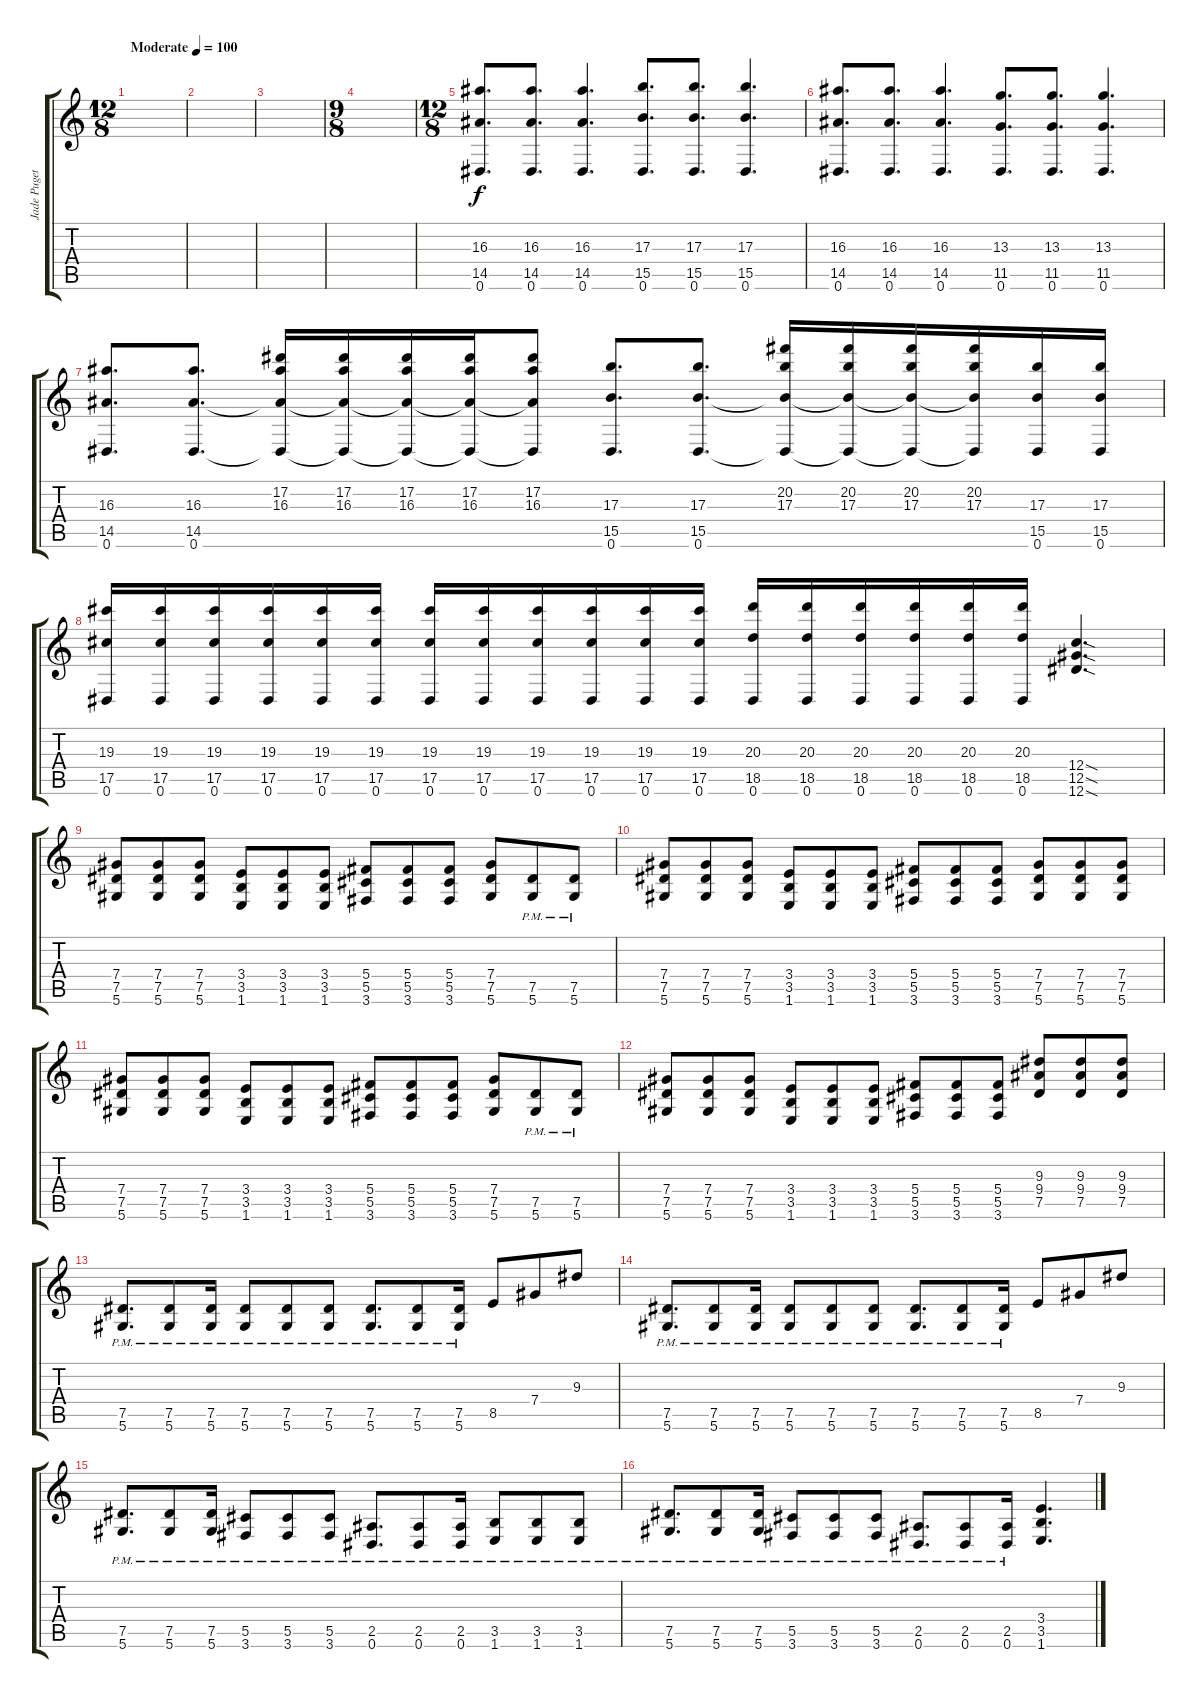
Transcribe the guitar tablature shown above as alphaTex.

\track ("Jade Puget Rhythm" "Jade Puget") {instrument overdrivenguitar}
\staff {score tabs}
\tuning (Eb4 Bb3 Gb3 Db3 Ab2 Eb2) {hide}
\ts (12 8)
\tempo (100 "Moderate")
\clef g2
\ks aminor
|
|
|
\ts (9 8)
|
\ts (12 8)
(16.3 14.5 0.6).8{d} (16.3 14.5 0.6).8{d} (16.3 14.5 0.6).4{d} (17.3 15.5 0.6).8{d} (17.3 15.5 0.6).8{d} (17.3 15.5 0.6).4{d} |
(16.3 14.5 0.6).8{d} (16.3 14.5 0.6).8{d} (16.3 14.5 0.6).4{d} (13.3 11.5 0.6).8{d} (13.3 11.5 0.6).8{d} (13.3 11.5 0.6).4{d} |
(16.3 14.5 0.6).8{d} (16.3 14.5 0.6).8{d} (17.2 16.3 14.5{t} 0.6{t}).16 (17.2 16.3 14.5{t} 0.6{t}).16 (17.2 16.3 14.5{t} 0.6{t}).16 (17.2 16.3 14.5{t} 0.6{t}).16 (17.2 16.3 14.5{t} 0.6{t}).8 (17.3 15.5 0.6).8{d} (17.3 15.5 0.6).8{d} (20.2 17.3 15.5{t} 0.6{t}).16 (20.2 17.3 15.5{t} 0.6{t}).16 (20.2 17.3 15.5{t} 0.6{t}).16 (20.2 17.3 15.5{t} 0.6{t}).16 (17.3 15.5 0.6).16 (17.3 15.5 0.6).16 |
(19.3 17.5 0.6).16 (19.3 17.5 0.6).16 (19.3 17.5 0.6).16 (19.3 17.5 0.6).16 (19.3 17.5 0.6).16 (19.3 17.5 0.6).16 (19.3 17.5 0.6).16 (19.3 17.5 0.6).16 (19.3 17.5 0.6).16 (19.3 17.5 0.6).16 (19.3 17.5 0.6).16 (19.3 17.5 0.6).16 (20.3 18.5 0.6).16 (20.3 18.5 0.6).16 (20.3 18.5 0.6).16 (20.3 18.5 0.6).16 (20.3 18.5 0.6).16 (20.3 18.5 0.6).16 (12.4{sod} 12.5{sod} 12.6{sod}).4{d} |
(7.4 7.5 5.6).8 (7.4 7.5 5.6).8 (7.4 7.5 5.6).8 (3.4 3.5 1.6).8 (3.4 3.5 1.6).8 (3.4 3.5 1.6).8 (5.4 5.5 3.6).8 (5.4 5.5 3.6).8 (5.4 5.5 3.6).8 (7.4 7.5 5.6).8 (7.5{pm} 5.6{pm}).8 (7.5{pm} 5.6{pm}).8 |
(7.4 7.5 5.6).8 (7.4 7.5 5.6).8 (7.4 7.5 5.6).8 (3.4 3.5 1.6).8 (3.4 3.5 1.6).8 (3.4 3.5 1.6).8 (5.4 5.5 3.6).8 (5.4 5.5 3.6).8 (5.4 5.5 3.6).8 (7.4 7.5 5.6).8 (7.4 7.5 5.6).8 (7.4 7.5 5.6).8 |
(7.4 7.5 5.6).8 (7.4 7.5 5.6).8 (7.4 7.5 5.6).8 (3.4 3.5 1.6).8 (3.4 3.5 1.6).8 (3.4 3.5 1.6).8 (5.4 5.5 3.6).8 (5.4 5.5 3.6).8 (5.4 5.5 3.6).8 (7.4 7.5 5.6).8 (7.5{pm} 5.6{pm}).8 (7.5{pm} 5.6{pm}).8 |
(7.4 7.5 5.6).8 (7.4 7.5 5.6).8 (7.4 7.5 5.6).8 (3.4 3.5 1.6).8 (3.4 3.5 1.6).8 (3.4 3.5 1.6).8 (5.4 5.5 3.6).8 (5.4 5.5 3.6).8 (5.4 5.5 3.6).8 (9.3 9.4 7.5).8 (9.3 9.4 7.5).8 (9.3 9.4 7.5).8 |
(7.5{pm} 5.6{pm}).8{d} (7.5{pm} 5.6{pm}).8 (7.5{pm} 5.6{pm}).16 (7.5{pm} 5.6{pm}).8 (7.5{pm} 5.6{pm}).8 (7.5{pm} 5.6{pm}).8 (7.5{pm} 5.6{pm}).8{d} (7.5{pm} 5.6{pm}).8 (7.5{pm} 5.6{pm}).16 8.5.8 7.4.8 9.3.8 |
(7.5{pm} 5.6{pm}).8{d} (7.5{pm} 5.6{pm}).8 (7.5{pm} 5.6{pm}).16 (7.5{pm} 5.6{pm}).8 (7.5{pm} 5.6{pm}).8 (7.5{pm} 5.6{pm}).8 (7.5{pm} 5.6{pm}).8{d} (7.5{pm} 5.6{pm}).8 (7.5{pm} 5.6{pm}).16 8.5.8 7.4.8 9.3.8 |
(7.5{pm} 5.6{pm}).8{d} (7.5{pm} 5.6{pm}).8 (7.5{pm} 5.6{pm}).16 (5.5{pm} 3.6{pm}).8 (5.5{pm} 3.6{pm}).8 (5.5{pm} 3.6{pm}).8 (2.5{pm} 0.6{pm}).8{d} (2.5{pm} 0.6{pm}).8 (2.5{pm} 0.6{pm}).16 (3.5{pm} 1.6{pm}).8 (3.5{pm} 1.6{pm}).8 (3.5{pm} 1.6{pm}).8 |
(7.5{pm} 5.6{pm}).8{d} (7.5{pm} 5.6{pm}).8 (7.5{pm} 5.6{pm}).16 (5.5{pm} 3.6{pm}).8 (5.5{pm} 3.6{pm}).8 (5.5{pm} 3.6{pm}).8 (2.5{pm} 0.6{pm}).8{d} (2.5{pm} 0.6{pm}).8 (2.5{pm} 0.6{pm}).16 (3.4 3.5 1.6).4{d}
